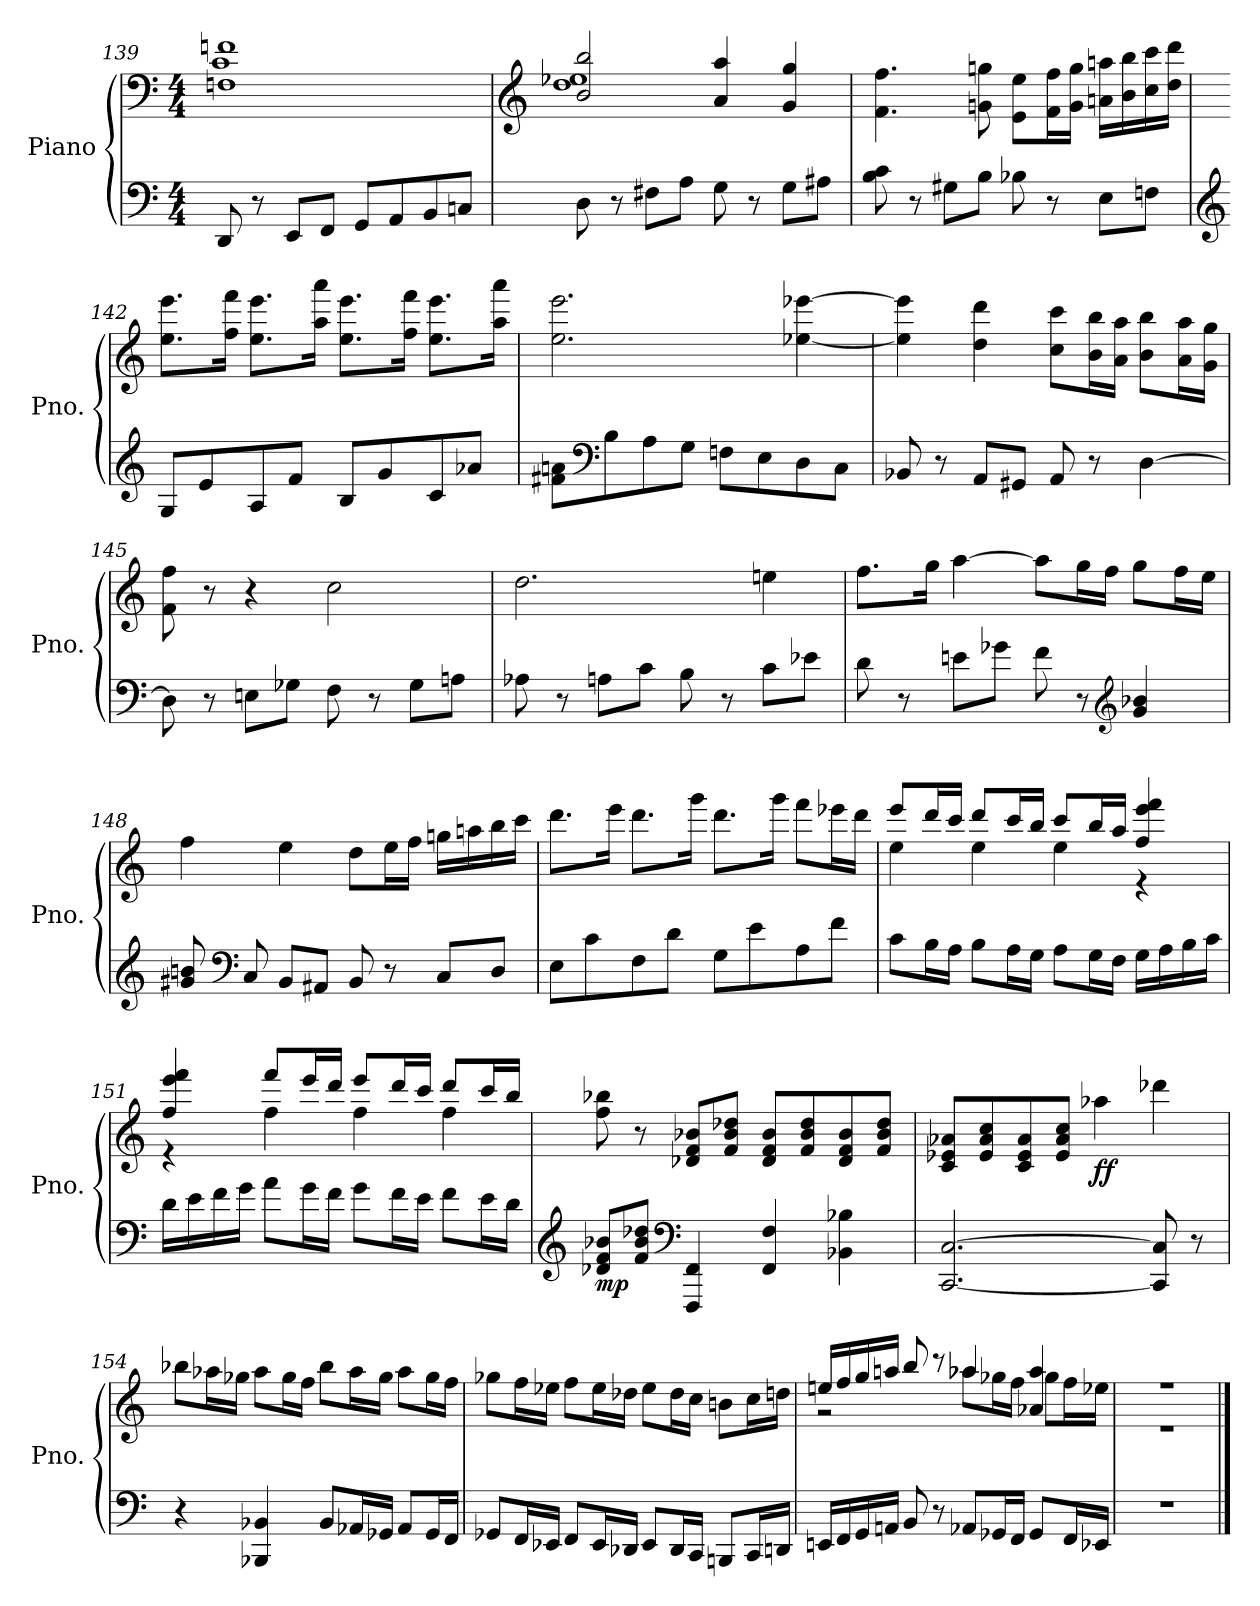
**kern	**kern	**dynam
*part1	*part1	*part1
*staff2	*staff1	*staff1/2
*I"Piano	*	*
*I'Pno.	*	*
*clefF4	*clefF4	*
*k[]	*k[]	*
*M4/4	*M4/4	*
=139	=139	=139
*	*^	*
8DD/	1Fn 1fn	1c	.
8r	.	.	.
8EE/L	.	.	.
8FF/J	.	.	.
8GG/L	.	.	.
8AA/	.	.	.
8BB/	.	.	.
8Cn/J	.	.	.
=140	=140	=140	=140
*	*clefG2	*	*
8D\	2b/ 2bb/	1dd 1ee-X	.
8r	.	.	.
8F#X\L	.	.	.
8A\J	.	.	.
8G\	4a/ 4aa/	.	.
8r	.	.	.
8G\L	4g/ 4gg/	.	.
8A#X\J	.	.	.
*	*v	*v	*
!!LO:PB:g=z
=141	=141	=141
8B\ 8c\	4.f\ 4.ff\	.
8r	.	.
8G#X\L	.	.
8B\J	8gn\ 8ggn\	.
8B-X\	8e\ 8ee\L	.
8r	16f\ 16ff\L	.
.	16g\ 16gg\JJ	.
8E\L	16an\ 16aan\LL	.
.	16b\ 16bb\	.
8Fn\J	16cc\ 16ccc\	.
.	16dd\ 16ddd\JJ	.
=142	=142	=142
*clefG2	*	*
8G/L	8.ee\ 8.eee\L	.
8e/	.	.
.	16ff\ 16fff\Jk	.
8A/	8.ee\ 8.eee\L	.
8f/J	.	.
.	16aa\ 16aaa\Jk	.
8B/L	8.ee\ 8.eee\L	.
8g/	.	.
.	16ff\ 16fff\Jk	.
8c/	8.ee\ 8.eee\L	.
8a-X/J	.	.
.	16aa\ 16aaa\Jk	.
=143	=143	=143
8f#X\ 8an\L	2.ee\ 2.eee\	.
*clefF4	*	*
8B\	.	.
8A\	.	.
8G\J	.	.
8Fn\L	.	.
8E\	.	.
8D\	[4ee-X\ [4eee-X\	.
8C\J	.	.
!!LO:LB:g=z
=144	=144	=144
8BB-X/	4ee-\] 4eee-\]	.
8r	.	.
8AA/L	4dd\ 4ddd\	.
8GG#X/J	.	.
8AA/	8cc\ 8ccc\L	.
8r	16b\ 16bb\L	.
.	16a\ 16aa\JJ	.
[4D\	8b\ 8bb\L	.
.	16a\ 16aa\L	.
.	16g\ 16gg\JJ	.
=145	=145	=145
8D\]	8f\ 8ff\	.
8r	8r	.
8En\L	4r	.
8G-X\J	.	.
8F\	2cc\	.
8r	.	.
8G-\L	.	.
8An\J	.	.
=146	=146	=146
8A-X\	2.dd\	.
8r	.	.
8An\L	.	.
8c\J	.	.
8B\	.	.
8r	.	.
8c\L	4een\	.
8e-X\J	.	.
=147	=147	=147
8d\	8.ff\L	.
8r	.	.
.	16gg\Jk	.
8en\L	[4aa\	.
8g-X\J	.	.
8f\	8aa\L]	.
8r	16gg\L	.
.	16ff\JJ	.
*clefG2	*	*
4g-/ 4b-X/	8gg\L	.
.	16ff\L	.
.	16ee\JJ	.
!!LO:LB:g=z
=148	=148	=148
8g#X/ 8bn/	4ff\	.
*clefF4	*	*
8C/	.	.
8BB/L	4ee\	.
8AA#X/J	.	.
8BB/	8dd\L	.
8r	16ee\L	.
.	16ff\JJ	.
8C/L	16ggn\LL	.
.	16aan\	.
8D/J	16bb\	.
.	16ccc\JJ	.
=149	=149	=149
8E\L	8.ddd\L	.
8c\	.	.
.	16eee\Jk	.
8F\	8.ddd\L	.
8d\J	.	.
.	16ggg\Jk	.
8G\L	8.ddd\L	.
8e\	.	.
.	16ggg\Jk	.
8A\	8fff\L	.
8f\J	16eee-X\L	.
.	16ddd\JJ	.
!!LO:LB:g=z
=150	=150	=150
*	*^	*
8c\L	8eee/L	4ee\	.
16B\L	16ddd/L	.	.
16A\JJ	16ccc/JJ	.	.
8B\L	8ddd/L	4ee\	.
16A\L	16ccc/L	.	.
16G\JJ	16bb/JJ	.	.
8A\L	8ccc/L	4ee\	.
16G\L	16bb/L	.	.
16F\JJ	16aa/JJ	.	.
16G\LL	4ff/ 4eee/ 4fff/	4r	.
16A\	.	.	.
16B\	.	.	.
16c\JJ	.	.	.
=151	=151	=151	=151
16d\LL	4ff/ 4eee/ 4fff/	4r	.
16e\	.	.	.
16f\	.	.	.
16g\JJ	.	.	.
8a\L	8fff/L	4ff\	.
16g\L	16eee/L	.	.
16f\JJ	16ddd/JJ	.	.
8g\L	8eee/L	4ff\	.
16f\L	16ddd/L	.	.
16e\JJ	16ccc/JJ	.	.
8f\L	8ddd/L	4ff\	.
16e\L	16ccc/L	.	.
16d\JJ	16bb/JJ	.	.
*	*v	*v	*
=152	=152	=152
*clefG2	*	*
*	*MM126	*
!	!	!LO:DY:b=2
8d-X/ 8f/ 8b-X/L	8ff\ 8bb-X\	mp
8f/ 8b-/ 8dd-X/J	8r	.
*clefF4	*	*
!	!	!LO:DY:b=2
!	!	!LO:DY:n=1:b
4FFF/ 4FF/	8d-X/ 8f/ 8b-X/L	ff mp
.	8f/ 8b-/ 8dd-X/J	.
4FF/ 4F/	8d-/ 8f/ 8b-/L	.
.	8f/ 8b-/ 8dd-/	.
4BB-X\ 4B-X\	8d-/ 8f/ 8b-/	.
.	8f/ 8b-/ 8dd-/J	.
!!LO:LB:g=z
=153	=153	=153
[2.CC/ [2.C/	8c/ 8e-X/ 8a-X/L	.
.	8e-/ 8a-/ 8cc/	.
.	8c/ 8e-/ 8a-/	.
.	8e-/ 8a-/ 8cc/J	.
!	!	!LO:DY:b
.	4aa-X\	ff
8CC/] 8C/]	4ddd-X\	.
8r	.	.
=154	=154	=154
4r	8bb-X\L	.
.	16aa-X\L	.
.	16gg-X\JJ	.
4BBB-X/ 4BB-X/	8aa-\L	.
.	16gg-\L	.
.	16ff\JJ	.
*	*8va	*
8BB-/L	8bbb-\L	.
16AA-X/L	16aaa-\L	.
16GG-X/JJ	16ggg-\JJ	.
8AA-/L	8aaa-\L	.
16GG-/L	16ggg-\L	.
16FF/JJ	16fff\JJ	.
=155	=155	=155
8GG-X/L	8ggg-X\L	.
16FF/L	16fff\L	.
16EE-X/JJ	16eee-X\JJ	.
8FF/L	8fff\L	.
16EE-/L	16eee-\L	.
16DD-X/JJ	16ddd-X\JJ	.
8EE-/L	8eee-\L	.
16DD-/L	16ddd-\L	.
16CC/JJ	16ccc\JJ	.
8BBBn/L	8bbn\L	.
16CC/L	16ccc\L	.
16DDn/JJ	16dddn\JJ	.
!!LO:PB:g=z
=156	=156	=156
*	*^	*
16EEn/LL	16eeen/LL	2r	.
16FF/	16fff/	.	.
16GG/	16ggg/	.	.
16AAn/JJ	16aaan/JJ	.	.
8BB/	8bbb/	.	.
8r	8r	.	.
8AA-X/L	4aaa-X/	8aaa-\L	.
16GG-X/L	.	16ggg-X\L	.
16FF/JJ	.	16fff\JJ	.
8GG-/L	4aa-X/ 4aaa-/	8ggg-\L	.
16FF/L	.	16fff\L	.
16EE-X/JJ	.	16eee-X\JJ	.
=157	=157	=157	=157
1r	1r	1r	.
*	*X8va	*	*
*	*v	*v	*
==	==	==
*-	*-	*-
